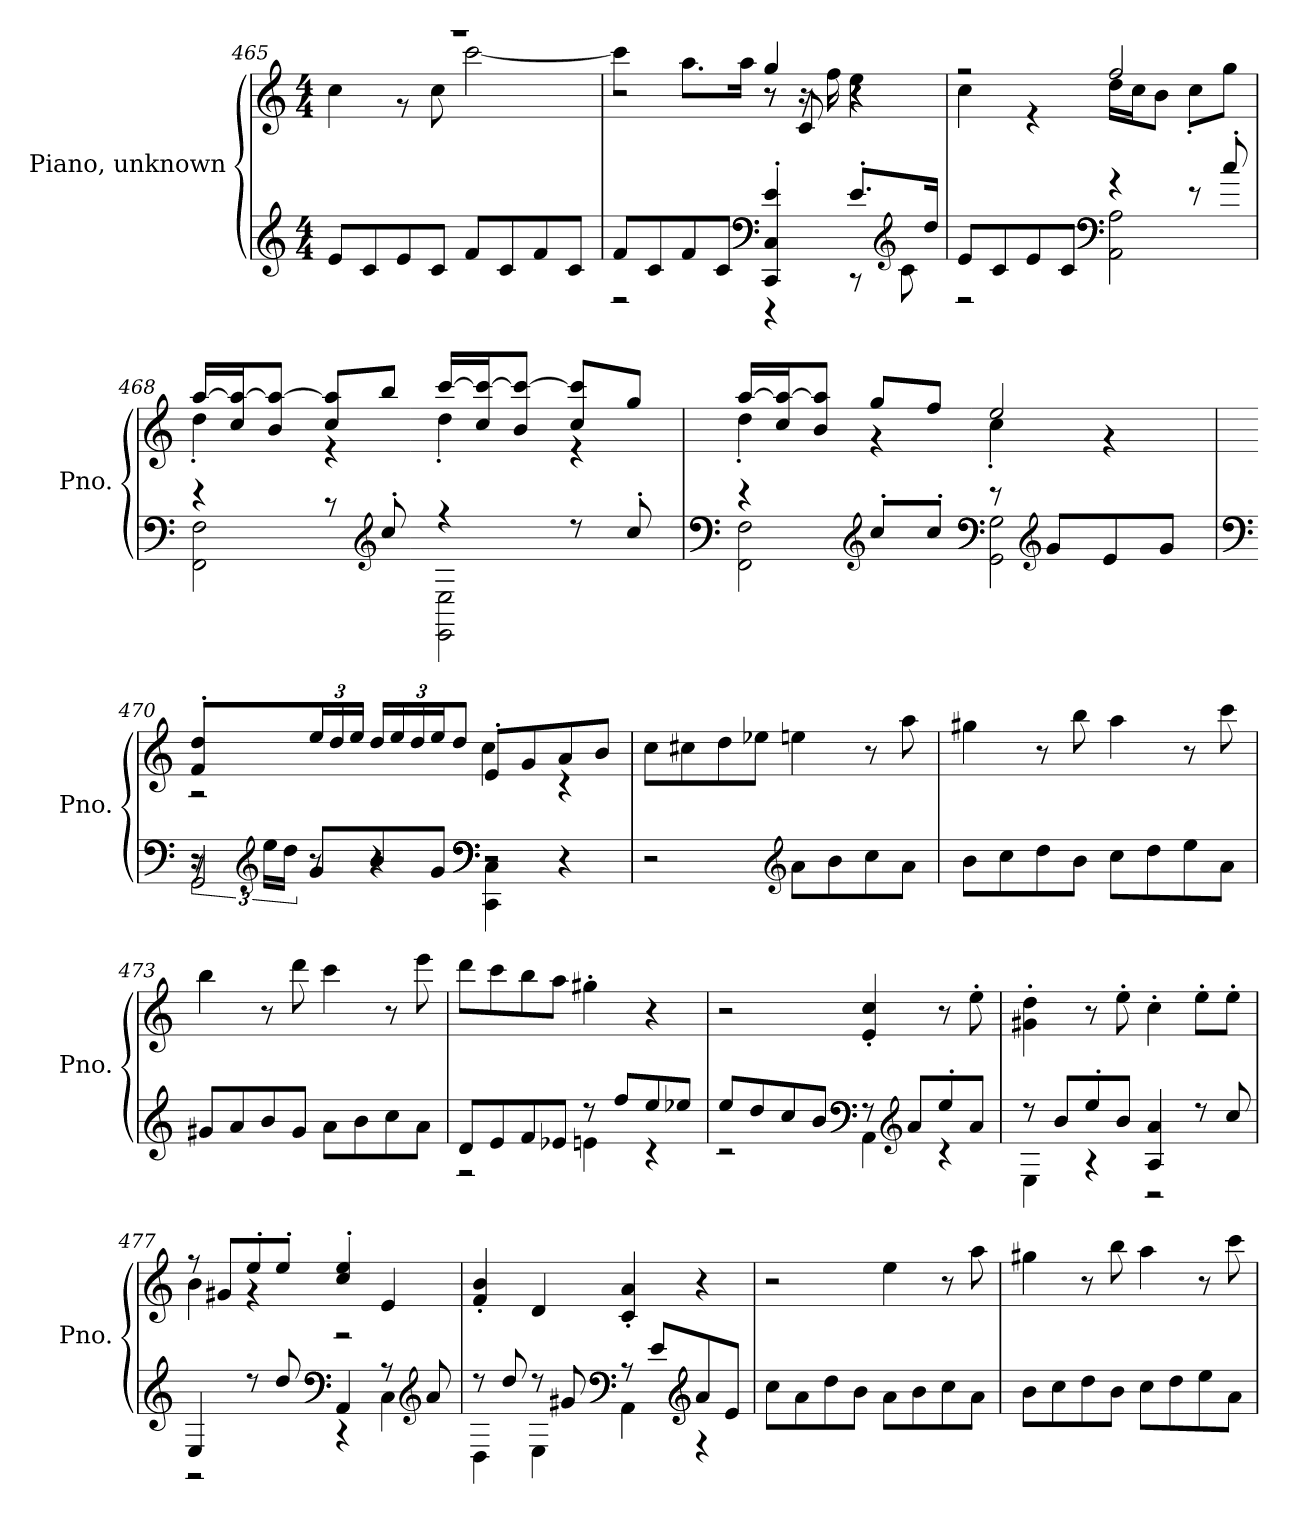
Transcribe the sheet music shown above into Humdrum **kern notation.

**kern	**kern
*part1	*part1
*staff2	*staff1
*I"Piano, unknown	*
*I'Pno.	*
*clefG2	*clefG2
*k[]	*k[]
*M4/4	*M4/4
=465	=465
*	*^
8e/L	1r	4cc\
8c/	.	.
8e/	.	8r
8c/J	.	8cc\
8f/L	.	[2ccc\
8c/	.	.
8f/	.	.
8c/J	.	.
!!LO:LB:g=z
=466	=466	=466
*^	*	*^
8f/L	2r	2r	4ccc\]	2r
8c/	.	.	.	.
8f/	.	.	8.aa\L	.
8c/J	.	.	.	.
.	.	.	16aa\Jk	.
*clefF4	*	*	*	*
4CC/' 4C/' 4e/'	4r	4gg/	8r	8r
.	.	.	16r	8c/
.	.	.	16ff\	.
8.e'/L	8r	4r	4ee\	4r
*clefG2	*	*	*	*
.	8c\	.	.	.
16dd/Jk	.	.	.	.
*	*	*	*v	*v
=467	=467	=467	=467
8e/L	2r	2r	4cc\
8c/	.	.	.
8e/	.	.	4r
8c/J	.	.	.
*clefF4	*	*	*
4r	2AA\ 2A\	2ff/	16dd\LL
.	.	.	16cc\J
.	.	.	8b\J
8r	.	.	8cc'\L
8cc'/	.	.	8gg\J
=468	=468	=468	=468
4r	2FF\ 2F\	[16aa/LL	4dd'\
.	.	16cc/ 16aa/_J	.
.	.	8b/ 8aa/_J	.
8r	.	8cc/ 8aa/]L	4r
*clefG2	*	*	*
8cc'/	.	8bb/J	.
4r	2EE\ 2E\	[16ccc/LL	4dd'\
.	.	16cc/ 16ccc/_J	.
.	.	8b/ 8ccc/_J	.
8r	.	8cc/ 8ccc/]L	4r
8cc'/	.	8gg/J	.
!!LO:LB:g=z	!!
=469	=469	=469	=469
*clefF4	*	*	*
4r	2FF\ 2F\	[16aa/LL	4dd'\
.	.	16cc/ 16aa/_J	.
.	.	8b/ 8aa/]J	.
*clefG2	*	*	*
8cc'/L	.	8gg/L	4r
8cc'/J	.	8ff/J	.
*clefF4	*	*	*
8r	2GG\ 2G\	2ee/	4cc'\
*clefG2	*	*	*
8g/L	.	.	.
8e/	.	.	4r
8g/J	.	.	.
*v	*v	*	*
=470	=470	=470
*clefF4	*	*
*^	*	*
*	*^	*	*
8r	24r	2GG/	8f/' 8dd/'L	2r
*clefG2	*	*	*	*
.	24ee\LL	.	.	.
.	24dd\JJ	.	.	.
*	*	*	*Xbrackettup	*
8g/L	8r	.	24ee/L	.
.	.	.	24dd/	.
.	.	.	24ee/JJ	.
8b/	4r	.	24dd/LL	.
.	.	.	24ee/	.
.	.	.	24dd/	.
8g/J	.	.	24ee/J	.
.	.	.	12dd/J	.
*clefF4	*	*	*	*
2r	4CC\ 4C\	2r	8e'/L	4cc\
.	.	.	8g/	.
.	4r	.	8a/	4r
.	.	.	8b/J	.
*v	*v	*v	*	*
*	*v	*v
=471	=471
2r	8cc\L
.	8cc#X\
.	8dd\
.	8ee-X\J
*clefG2	*
8a\L	4een\
8b\	.
8cc\	8r
8a\J	8aa\
!!LO:LB:g=z
=472	=472
8b\L	4gg#X\
8cc\	.
8dd\	8r
8b\J	8bb\
8cc\L	4aa\
8dd\	.
8ee\	8r
8a\J	8ccc\
=473	=473
8g#X/L	4bb\
8a/	.
8b/	8r
8g#/J	8ddd\
8a\L	4ccc\
8b\	.
8cc\	8r
8a\J	8eee\
=474	=474
*^	*
8d/L	2r	8ddd\L
8e/	.	8ccc\
8f/	.	8bb\
8e-X/J	.	8aa\J
8r	4en\	4gg#X'\
8ff/L	.	.
8ee/	4r	4r
8ee-X/J	.	.
=475	=475	=475
8ee/L	2r	2r
8dd/	.	.
8cc/	.	.
8b/J	.	.
*clefF4	*	*
8r	4AA\	4e/' 4cc/'
*clefG2	*	*
8a/L	.	.
8ee'/	4r	8r
8a/J	.	8ee'\
!!LO:LB:g=z
=476	=476	=476
8r	4E\	4g#X\' 4dd\'
8b/L	.	.
8ee'/	4r	8r
8b/J	.	8ee'\
4A/ 4a/	2r	4cc'\
8r	.	8ee'\L
8cc/	.	8ee'\J
=477	=477	=477
*	*	*^
4E/	2r	8r	4b\
.	.	8g#X/L	.
8r	.	8ee'/	4r
8dd/	.	8ee'/J	.
*clefF4	*	*	*
4AA/	4r	4cc/' 4ee/'	2r
8r	4C\	4e/	.
*clefG2	*	*	*
8a/	.	.	.
*	*	*v	*v
=478	=478	=478
8r	4D\	4f/' 4b/'
8dd/	.	.
8r	4E\	4d/
8g#X/	.	.
*clefF4	*	*
8r	4AA\	4c/' 4a/'
8e/L	.	.
*clefG2	*	*
8a/	4r	4r
8e/J	.	.
*v	*v	*
=479	=479
8cc\L	2r
8a\	.
8dd\	.
8b\J	.
8a\L	4ee\
8b\	.
8cc\	8r
8a\J	8aa\
!!LO:LB:g=z
=480	=480
8b\L	4gg#X\
8cc\	.
8dd\	8r
8b\J	8bb\
8cc\L	4aa\
8dd\	.
8ee\	8r
8a\J	8ccc\
=	=
*-	*-
